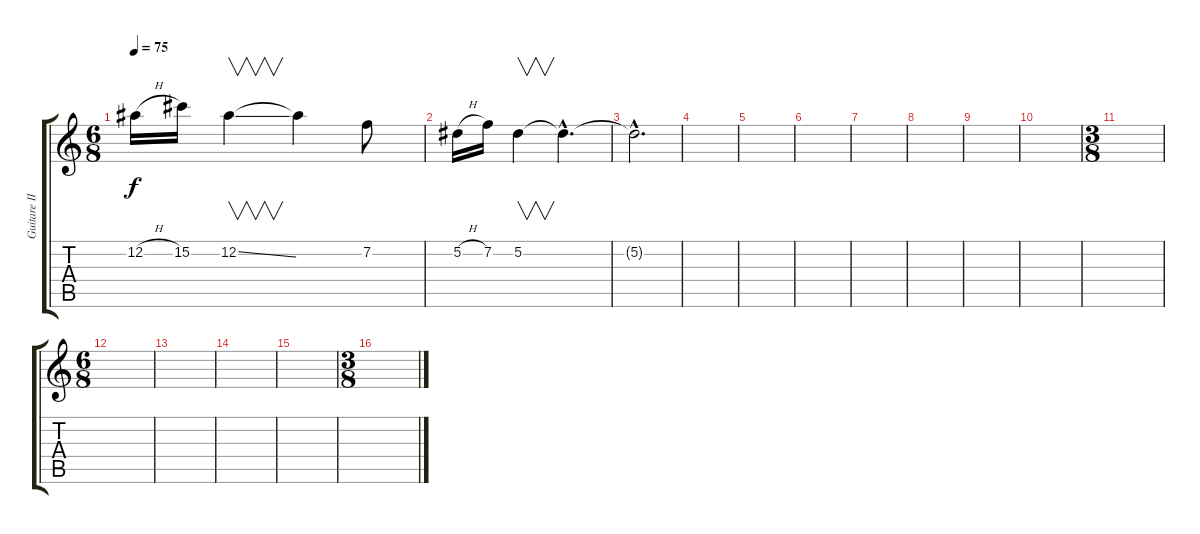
\track ("Guitare III ( James Disto )" "Guitare II") {instrument distortionguitar}
\staff {score tabs}
\tuning (Eb4 Bb3 Gb3 Db3 Ab2 Eb2) {hide}
\ts (6 8)
\tempo 75
\clef g2
\ks c
12.2{h}.16{dy f} 15.2.16 12.2{ss}.4{v} 12.2{t}.4 7.2.8 |
5.2{h}.16 7.2.16 5.2.4{v} 5.2{hac t}.4{d} |
5.2{hac t}.2{d volume 0} |
|
|
|
|
|
|
|
\ts (3 8)
|
\ts (6 8)
|
|
|
|
\ts (3 8)
